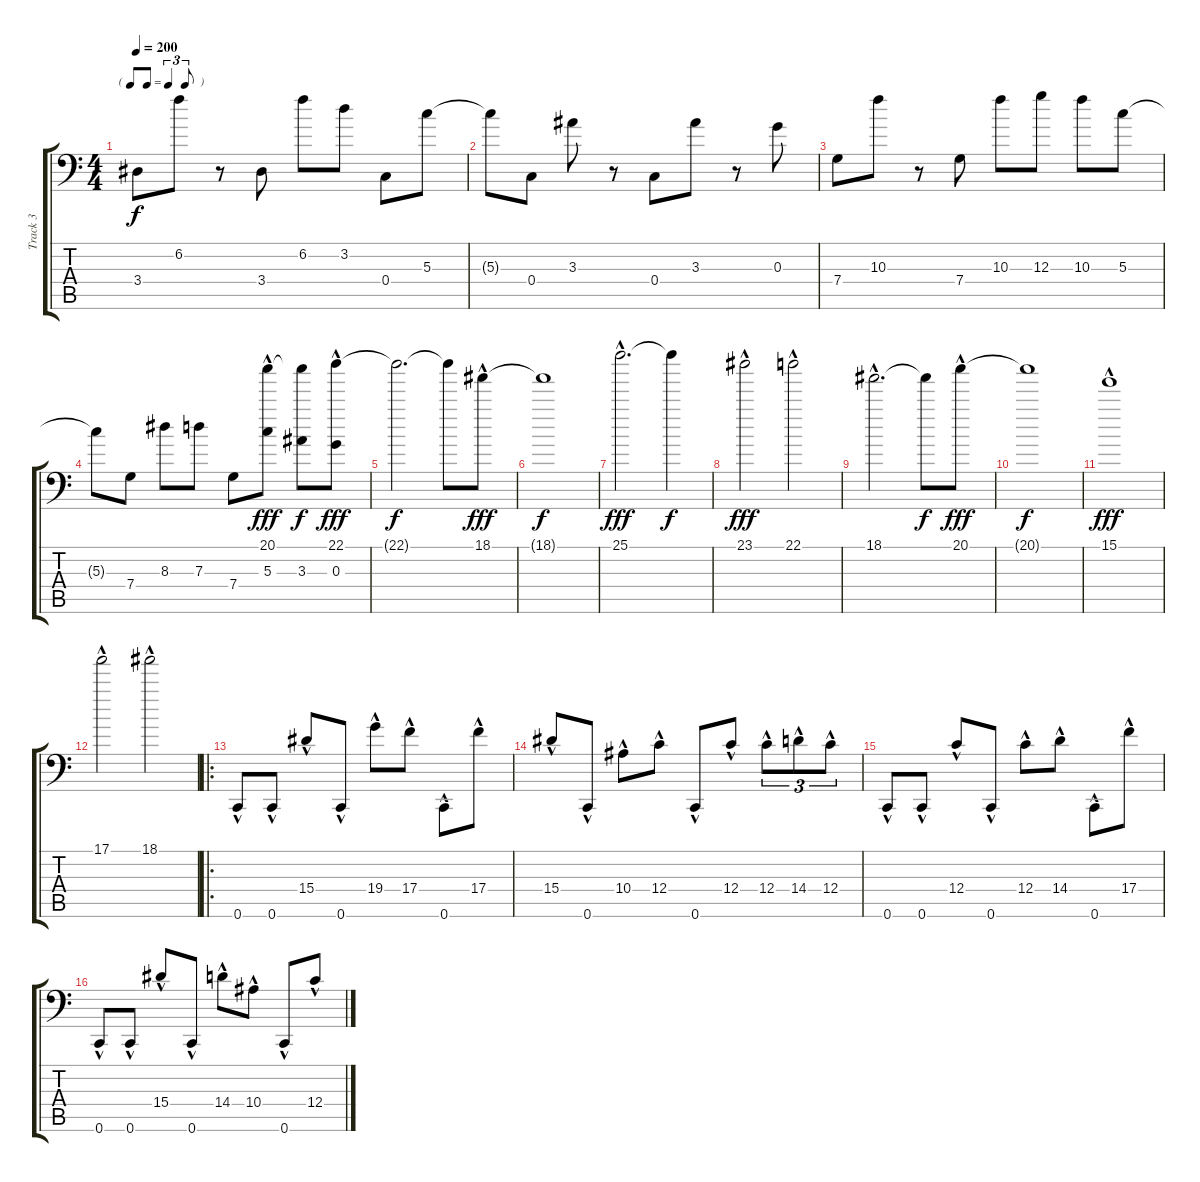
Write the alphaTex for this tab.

\track ("Track 3" "Track 3") {instrument slapbass1}
\staff {score tabs}
\tuning (E4 B3 G3 C2 Gb1 C1) {hide}
\ts (4 4)
\tf triplet8th
\tempo 200
\clef f4
\ks c
3.4.8{dy f} 6.2.8 r.8 3.4.8 6.2.8 3.2.8 0.4.8 5.3.8 |
5.3{t}.8 0.4.8 3.3.8 r.8 0.4.8 3.3.8 r.8 0.3.8 |
7.4.8 10.3.8 r.8 7.4.8 10.3.8 12.3.8 10.3.8 5.3.8 |
5.3{t}.8 7.4.8 8.3.8 7.3.8 7.4.8 (20.1{hac} 5.3).8{dy fff} (20.1{t} 3.3).8{dy f} (22.1{hac} 0.3).8{dy fff} |
22.1{t}.2{d dy f} 22.1{t}.8 18.1{hac}.8{dy fff} |
18.1{t}.1{dy f} |
25.1{hac}.2{d dy fff} 25.1{t}.4{dy f} |
23.1{hac}.2{dy fff} 22.1{hac}.2 |
18.1{hac}.2{d} 18.1{t}.8{dy f} 20.1{hac}.8{dy fff} |
20.1{t}.1{dy f} |
15.1{hac}.1{dy fff} |
17.1{hac}.2 18.1{hac}.2 |
\ro
0.6{hac}.8 0.6{hac}.8 15.4{hac}.8 0.6{hac}.8 19.4{hac}.8 17.4{hac}.8 0.6{hac}.8 17.4{hac}.8 |
15.4{hac}.8 0.6{hac}.8 10.4{hac}.8 12.4{hac}.8 0.6{hac}.8 12.4{hac}.8 12.4{hac}.8{tu (3 2)} 14.4{hac}.8{tu (3 2)} 12.4{hac}.8{tu (3 2)} |
0.6{hac}.8 0.6{hac}.8 12.4{hac}.8 0.6{hac}.8 12.4{hac}.8 14.4{hac}.8 0.6{hac}.8 17.4{hac}.8 |
0.6{hac}.8 0.6{hac}.8 15.4{hac}.8 0.6{hac}.8 14.4{hac}.8 10.4{hac}.8 0.6{hac}.8 12.4{hac}.8
